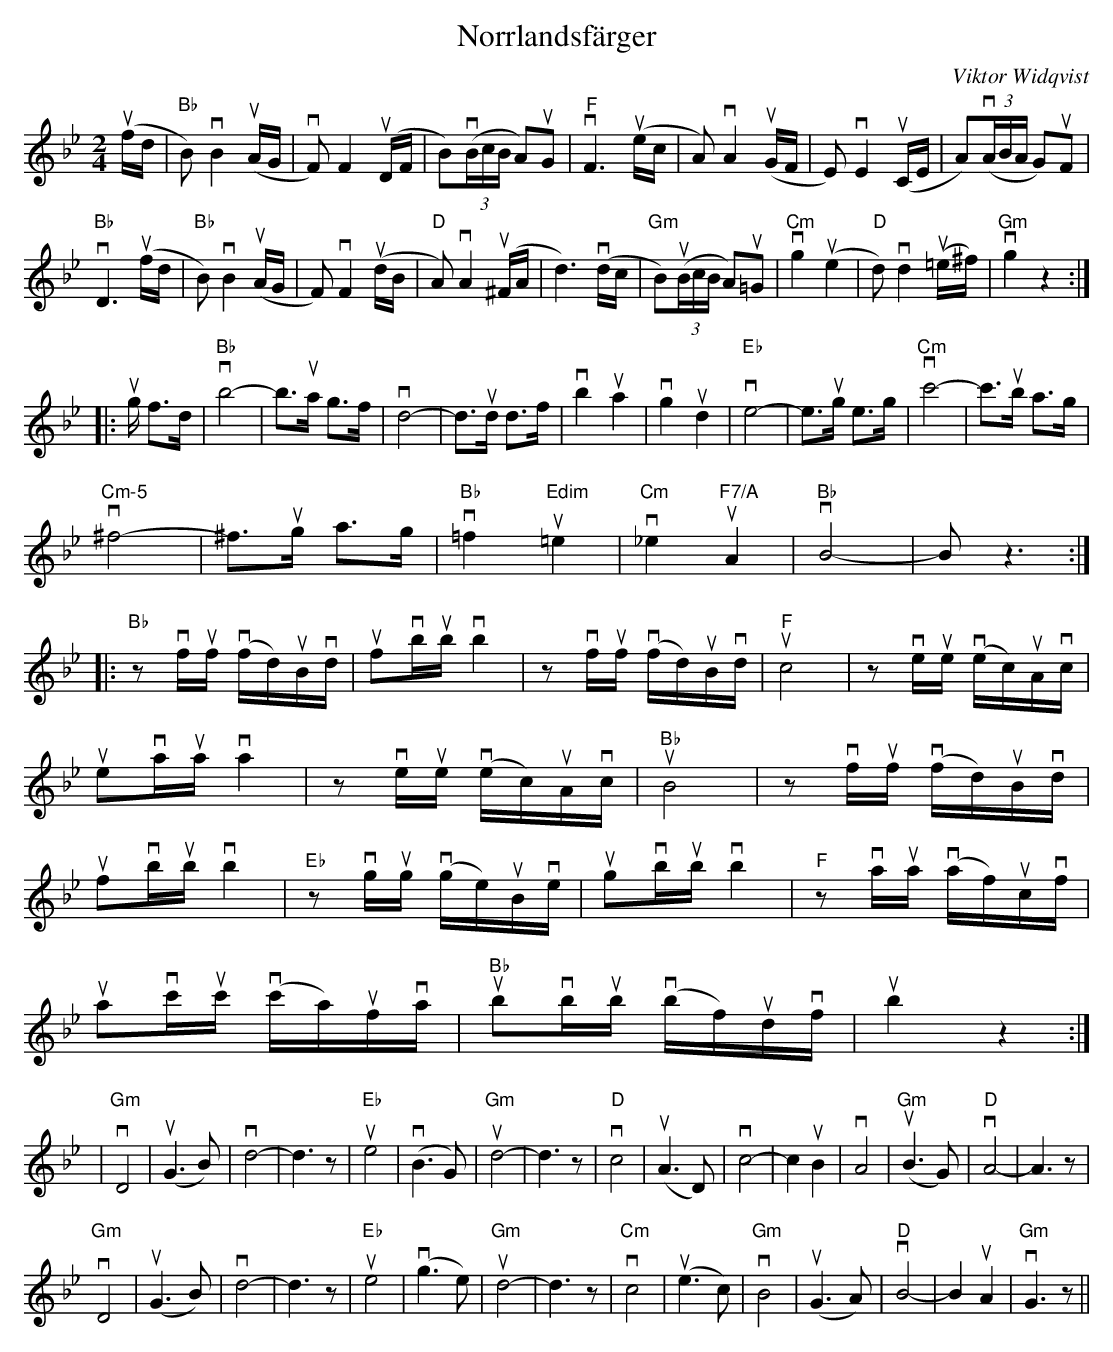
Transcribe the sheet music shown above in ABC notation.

X:1
T:Norrlandsfärger
M:2/4
C:Viktor Widqvist
L:1/8
K:Bb
u(f/d/ |"Bb" B)vB2u(A/G/ | vF)F2u(D/F/ | B)(v(3B/c/B/ A)uG | "F"vF3u(e/c/ | A)vA2u(G/F/ | E)vE2u(C/E/ | A)(v(3A/B/A/ G)uF |
"Bb" vD3u(f/d/ | "Bb" B)vB2 u(A/G/ | F)vF2u(d/B/ | "D"A)vA2u(^F/A/ | d3)v(d/c/ | "Gm"B)(u(3B/c/B/ A)u=G | "Cm"vg2 (u'e2 | "D"d)vd2u(=e/^f/) | "Gm"vg2z2 :|
|:ug/ f>d | "Bb"vb4- |b3/ua/ g>f | vd4- |d3/ud/ d>f | vb2 ua2 | vg2 ud2 | "Eb"ve4- |e3/ug/ e>g |"Cm" vc'4- | c'3/ub/ a>g |
"Cm-5"v^f4- |^f3/ug/ a>g | "Bb"v=f2 "Edim"u=e2 | "Cm"v_e2 "F7/A"uA2 | "Bb"vB4- | B z3 :|
|:"Bb"zvf/2uf/2 (vf/2d/)2uB/2vd/2 | ufvb/2ub/2 vb2 |zvf/2uf/2 (vf/2d/2)uB/2vd/2 | "F"uc4 |zve/2ue/2 (ve/2c/2)uA/2vc/2 |
ueva/2ua/2 va2 |zve/2ue/2 (ve/2c/2)uA/2vc/2 | "Bb"uB4 |zvf/2uf/2 v(f/2d/2)uB/2vd/2 |
ufvb/2ub/2 vb2 |"Eb"zvg/2ug/2 (vg/2e/2)uB/2ve/2 | ugvb/2ub/2 vb2 |"F"zva/2ua/2 (va/2f/2)uc/2vf/2 |
uavc'/2uc'/2 (vc'/2a/2)uf/2va/2 | "Bb"ubvb/2ub/2 v(b/2f/2)ud/2vf/2 | ub2z2 :|
K:Gm
|"Gm" vD4 | u(G2>B2) | vd4- |d3z| "Eb"ue4 | v(B2>G2) | "Gm"ud4- |d3z| "D"vc4 | u(A2>D2) | vc4- | c2 uB2 | vA4 | "Gm"u(B2>G2) | "D" vA4- | A3z|
"Gm"vD4 | u(G2>B2) | vd4- |d3z| "Eb"ue4 | v(g2>e2) | "Gm"ud4- |d3z|  "Cm"vc4 | u(e2>c2) | "Gm"vB4 | u(G2>A2) | "D"vB4- | B2 uA2 | "Gm"vG3z ||
